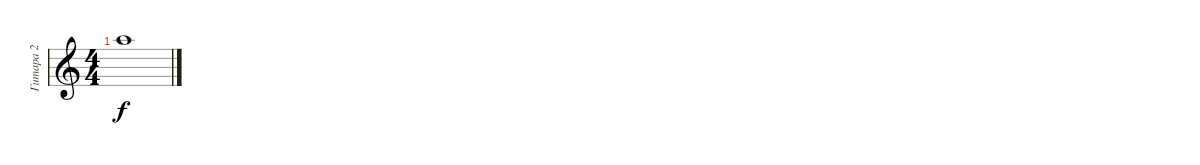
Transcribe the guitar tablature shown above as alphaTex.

\defaultSystemsLayout 4
\bracketExtendMode groupsimilarinstruments
\multiTrackTrackNamePolicy hidden
\firstSystemTrackNameMode fullname
\otherSystemsTrackNameMode fullname
\otherSystemsTrackNameOrientation horizontal
\defaultBarNumberDisplay FirstOfSystem
\track ("Гитара 2" "N-Gt") {instrument acousticguitarnylon}
\staff {score}
\tuning (E4 B3 G3 D3 A2 E2)
\ts (4 4)
\tempo (150 hide)
\clef g2
\ks c
5.1.1{dy f}
